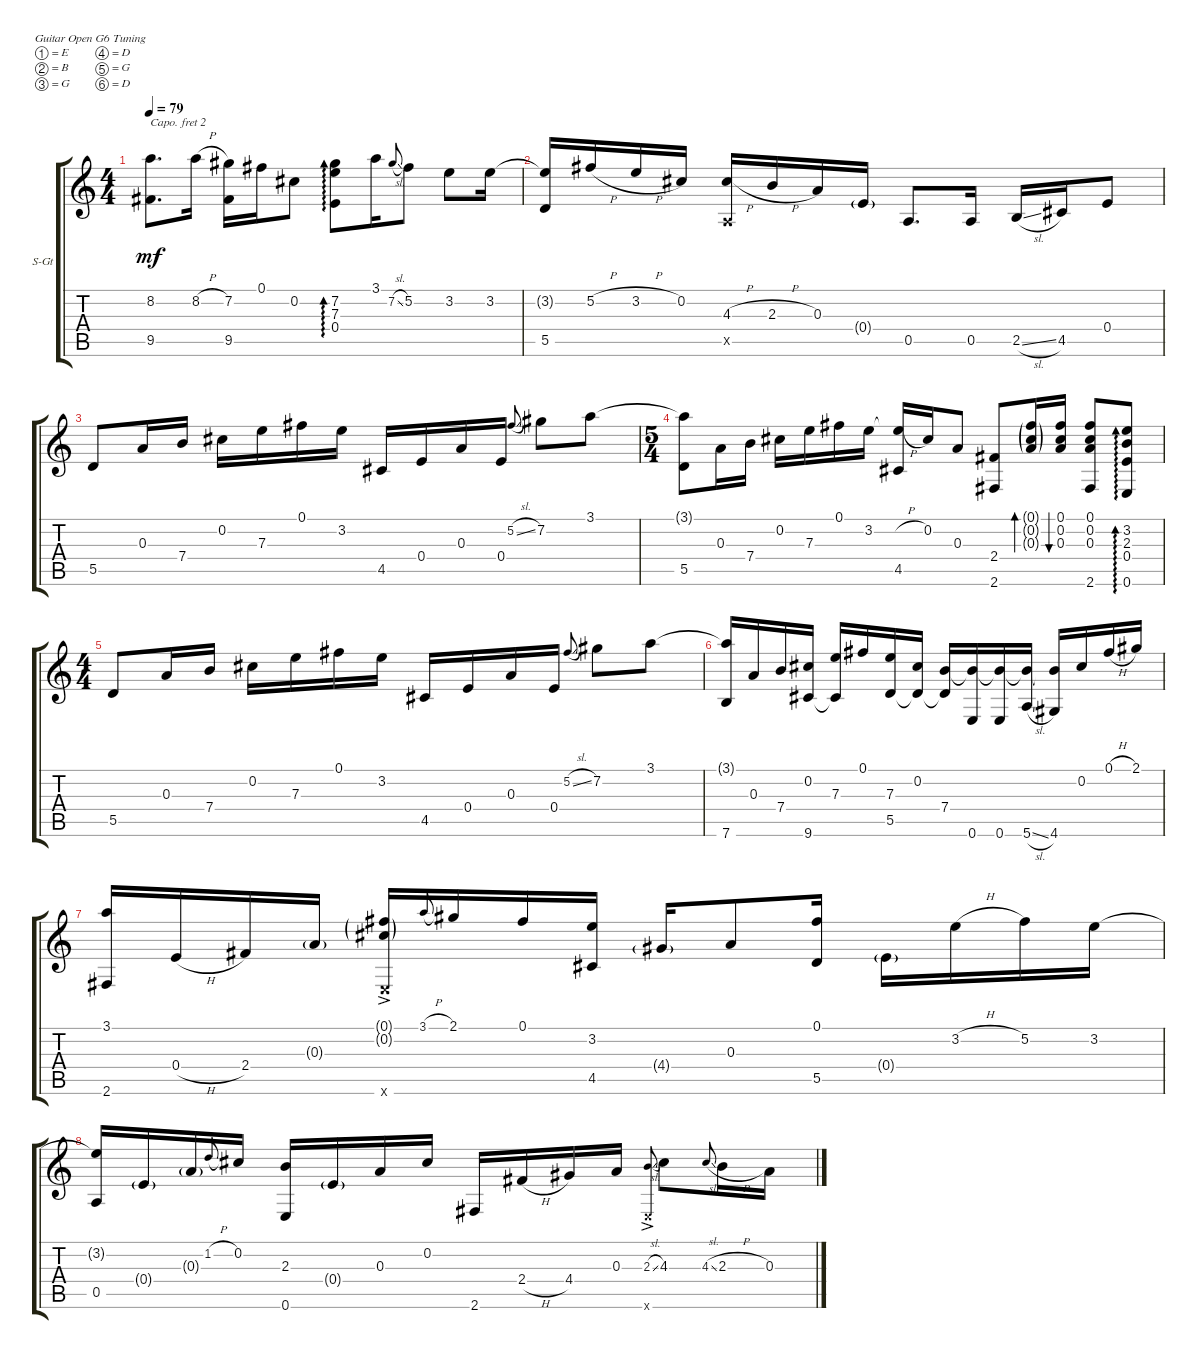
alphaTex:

\defaultSystemsLayout 4
\bracketExtendMode groupsimilarinstruments
\firstSystemTrackNameOrientation horizontal
\otherSystemsTrackNameOrientation horizontal
\track ("Steel Guitar" "S-Gt") {instrument acousticguitarsteel}
\staff {score tabs}
\capo 2
\tuning (E4 B3 G3 D3 G2 D2)
\ts (4 4)
\tempo 79
\clef g2
\ks c
(9.5 8.2{t}).8{d dy mf} 8.2{h}.16 (7.2 9.5).16 0.1.16 0.2.8 (7.2 7.3 0.4).8{ad 0} 3.1.16 7.2{sl}.8{gr onbeat} 5.2.8 3.2.8 3.2.16 |
(5.5 3.2{t}).16 5.2{h}.16 3.2{h}.16 0.2.16 (4.3{h} 0.5{x}).16 2.3{h}.16 0.3.16 0.4{g}.16 0.5.8{d} 0.5.16 2.5{sl}.16 4.5.16 0.4.8 |
5.5.8 0.3.16 7.4.16 0.2.16 7.3.16 0.1.16 3.2.16 4.5.16 0.4.16 0.3.16 0.4.16 5.2{sl}.8{gr onbeat} 7.2.8 3.1.8 |
\ts (5 4)
(5.5 3.1{t}).8 0.3.16 7.4.16 0.2.16 7.3.16 0.1.16 3.2.16 (4.5 3.2{h t}).16 0.2.16 0.3.8 (2.4 2.6).8 (0.1{g} 0.2{g} 0.3{g}).16{bd 30} (0.1 0.3 0.2).16{bu 30} (0.1 0.2 0.3 2.6).8 (3.2 2.3 0.6 0.4).8{ad 0} |
\ts (4 4)
5.5.8 0.3.16 7.4.16 0.2.16 7.3.16 0.1.16 3.2.16 4.5.16 0.4.16 0.3.16 0.4.16 5.2{sl}.8{gr onbeat} 7.2.8 3.1.8 |
(3.1{t} 7.6).16 0.3.16 7.4.16 (9.6 0.2).16 (7.3 9.6{t}).16 0.1.16 (7.3 5.5).16 (0.2 5.5{t}).16 (7.4 5.5{t}).16 (0.6 7.4{t}).16 (0.6 7.4{t}).16 (5.6{sl} 7.4{t}).16 (4.6 7.4{t}).16 0.2.16 0.1{h}.16 2.1.16 |
(3.1 2.6).16 0.4{h}.16 2.4.16 0.3{g}.16 (0.2{g} 0.1{g} 0.6{ac x}).16 3.1{h}.8{gr onbeat} 2.1.16 0.1.16 (3.2 4.5).16 4.4{g}.16 0.3.8 (0.1 5.5).16 0.4{g}.16 3.2{h}.16 5.2.16 3.2.16 |
(0.5 3.2{t}).16 0.4{g}.16 0.3{g}.16 1.2{h}.8{gr onbeat} 0.2.16 (2.3 0.6).16 0.4{g}.16 0.3.16 0.2.16 2.6.16 2.4{h}.16 4.4.16 0.3.16 (2.3{sl} 0.6{ac x}).8{gr onbeat} 4.3.8 4.3{sl}.8{gr onbeat} 2.3{h}.16 0.3.16
